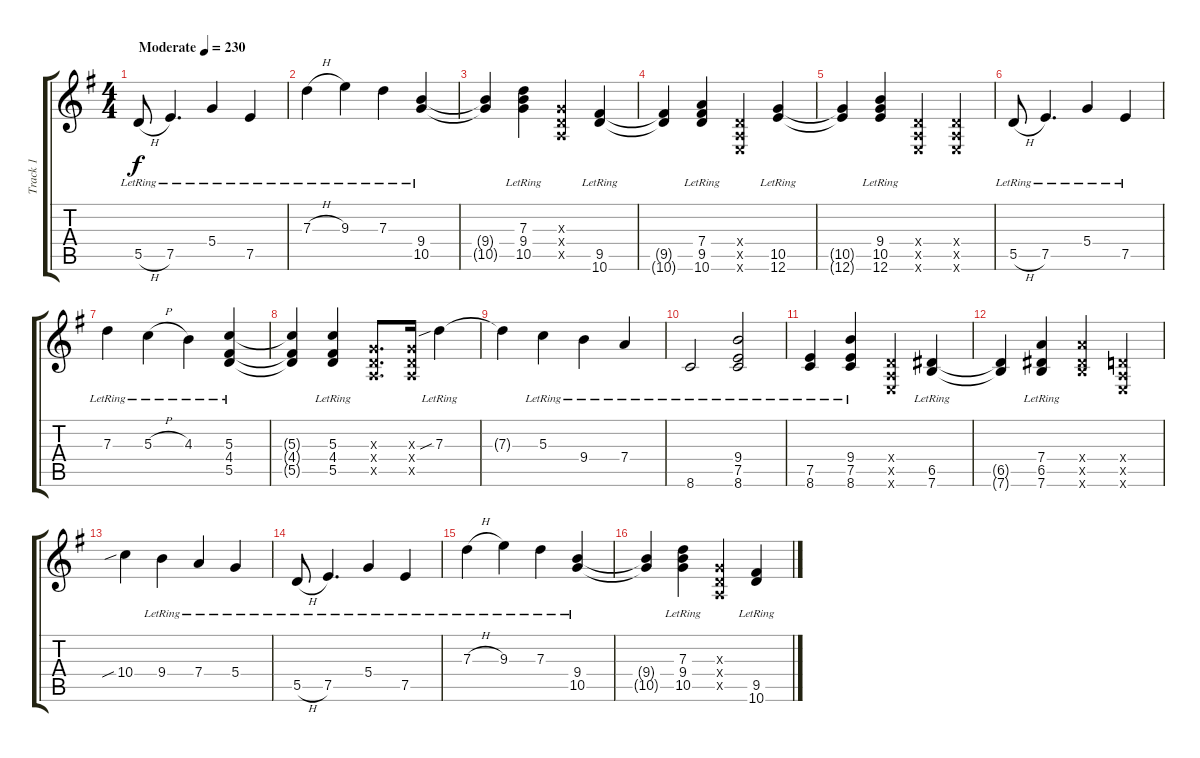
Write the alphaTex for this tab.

\track ("Track 1" "Track 1") {instrument overdrivenguitar}
\staff {score tabs}
\tuning (E4 B3 G3 D3 A2 E2) {hide}
\ts (4 4)
\tempo (230 "Moderate")
\clef g2
\ks g
5.5{h lr}.8{dy f instrument overdrivenguitar} 7.5{lr}.4{d} 5.4{lr}.4 7.5{lr}.4 |
7.3{h lr}.4 9.3{lr}.4 7.3{lr}.4 (9.4{lr} 10.5{lr}).4 |
(9.4{t} 10.5{t}).4 (7.3{lr} 9.4{lr} 10.5{lr}).4 (0.3{x} 0.4{x} 0.5{x}).4 (9.5{lr} 10.6{lr}).4 |
(9.5{t} 10.6{t}).4 (7.4{lr} 9.5{lr} 10.6{lr}).4 (0.4{x} 0.5{x} 0.6{x}).4 (10.5{lr} 12.6{lr}).4 |
(10.5{t} 12.6{t}).4 (9.4{lr} 10.5{lr} 12.6{lr}).4 (0.4{x} 0.5{x} 0.6{x}).4 (0.4{x} 0.5{x} 0.6{x}).4 |
5.5{h lr}.8 7.5{lr}.4{d} 5.4{lr}.4 7.5{lr}.4 |
7.3{lr}.4 5.3{h lr}.4 4.3{lr}.4 (5.3{lr} 4.4{lr} 5.5{lr}).4 |
(5.3{t} 4.4{t} 5.5{t}).4 (5.3{lr} 4.4{lr} 5.5{lr}).4 (0.3{x} 0.4{x} 0.5{x}).8{d} (0.3{x} 0.4{x} 0.5{x}).16 7.3{sib lr}.4 |
7.3{t}.4 5.3{lr}.4 9.4{lr}.4 7.4{lr}.4 |
8.6{lr}.2 (9.4{lr} 7.5{lr} 8.6{lr}).2 |
(7.5{lr} 8.6{lr}).4 (9.4{lr} 7.5{lr} 8.6{lr}).4 (0.4{x} 0.5{x} 0.6{x}).4 (6.5{lr} 7.6{lr}).4 |
(6.5{t} 7.6{t}).4 (7.4 6.5{lr} 7.6{lr}).4 (7.4{x} 6.5{x} 7.6{x}).4 (0.4{x} 0.5{x} 0.6{x}).4 |
10.4{sib}.4 9.4{lr}.4 7.4{lr}.4 5.4{lr}.4 |
5.5{h lr}.8 7.5{lr}.4{d} 5.4{lr}.4 7.5{lr}.4 |
7.3{h lr}.4 9.3{lr}.4 7.3{lr}.4 (9.4{lr} 10.5{lr}).4 |
(9.4{t} 10.5{t}).4 (7.3{lr} 9.4{lr} 10.5{lr}).4 (0.3{x} 0.4{x} 0.5{x}).4 (9.5{lr} 10.6{lr}).4
